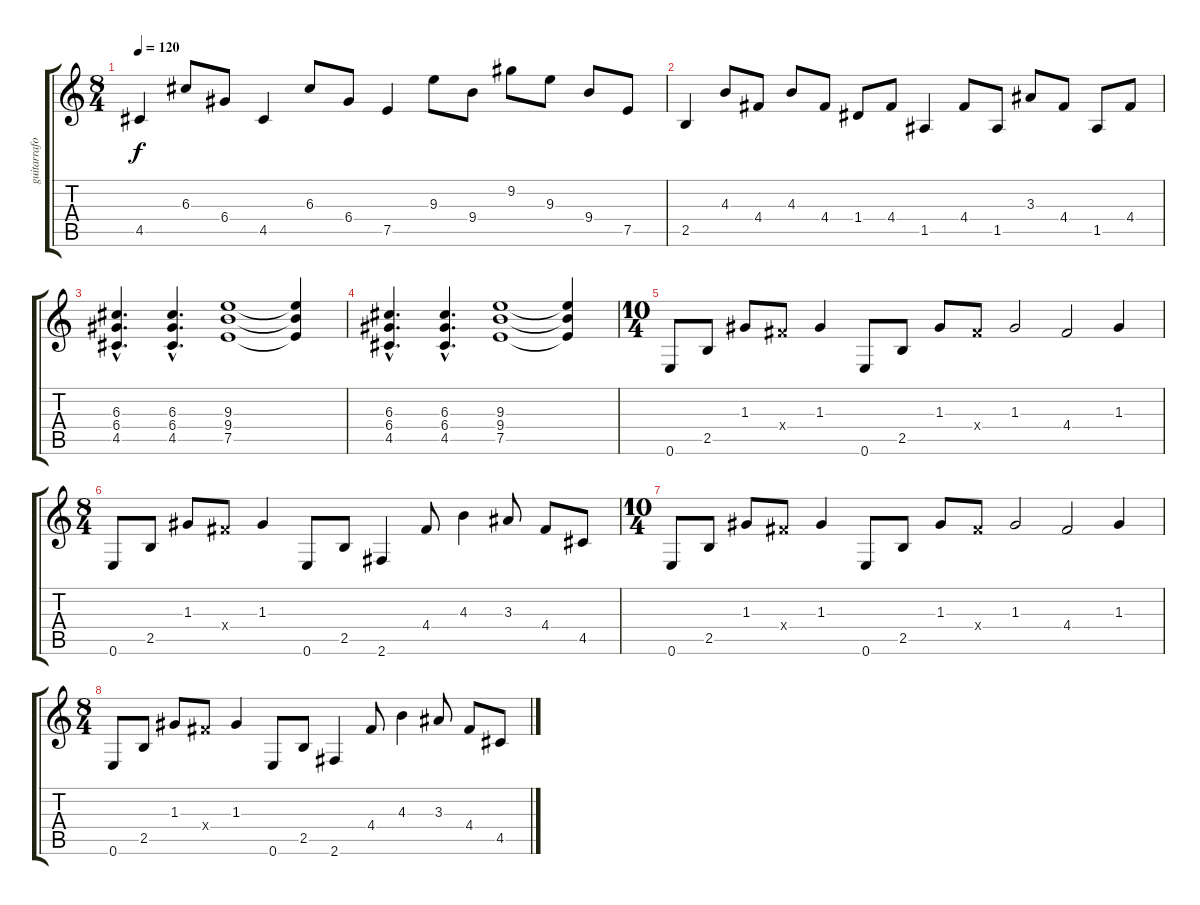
\track ("guitarrafondo" "guitarrafo") {instrument overdrivenguitar}
\staff {score tabs}
\tuning (E4 B3 G3 D3 A2 E2) {hide}
\ts (8 4)
\tempo 120
\clef g2
\ks c
4.5.4{dy f} 6.3.8 6.4.8 4.5.4 6.3.8 6.4.8 7.5.4 9.3.8 9.4.8 9.2.8 9.3.8 9.4.8 7.5.8 |
2.5.4 4.3.8 4.4.8 4.3.8 4.4.8 1.4.8 4.4.8 1.5.4 4.4.8 1.5.8 3.3.8 4.4.8 1.5.8 4.4.8 |
(6.3{hac} 6.4{hac} 4.5{hac}).4{d} (6.3{hac} 6.4{hac} 4.5{hac}).4{d} (9.3 9.4 7.5).1 (9.3{t} 9.4{t} 7.5{t}).4 |
(6.3{hac} 6.4{hac} 4.5{hac}).4{d} (6.3{hac} 6.4{hac} 4.5{hac}).4{d} (9.3 9.4 7.5).1 (9.3{t} 9.4{t} 7.5{t}).4 |
\ts (10 4)
0.6.8 2.5.8 1.3.8 4.4{x}.8 1.3.4 0.6.8 2.5.8 1.3.8 4.4{x}.8 1.3.2 4.4.2 1.3.4 |
\ts (8 4)
0.6.8 2.5.8 1.3.8 4.4{x}.8 1.3.4 0.6.8 2.5.8 2.6.4 4.4.8 4.3.4 3.3.8 4.4.8 4.5.8 |
\ts (10 4)
0.6.8 2.5.8 1.3.8 4.4{x}.8 1.3.4 0.6.8 2.5.8 1.3.8 4.4{x}.8 1.3.2 4.4.2 1.3.4 |
\ts (8 4)
0.6.8 2.5.8 1.3.8 4.4{x}.8 1.3.4 0.6.8 2.5.8 2.6.4 4.4.8 4.3.4 3.3.8 4.4.8 4.5.8
